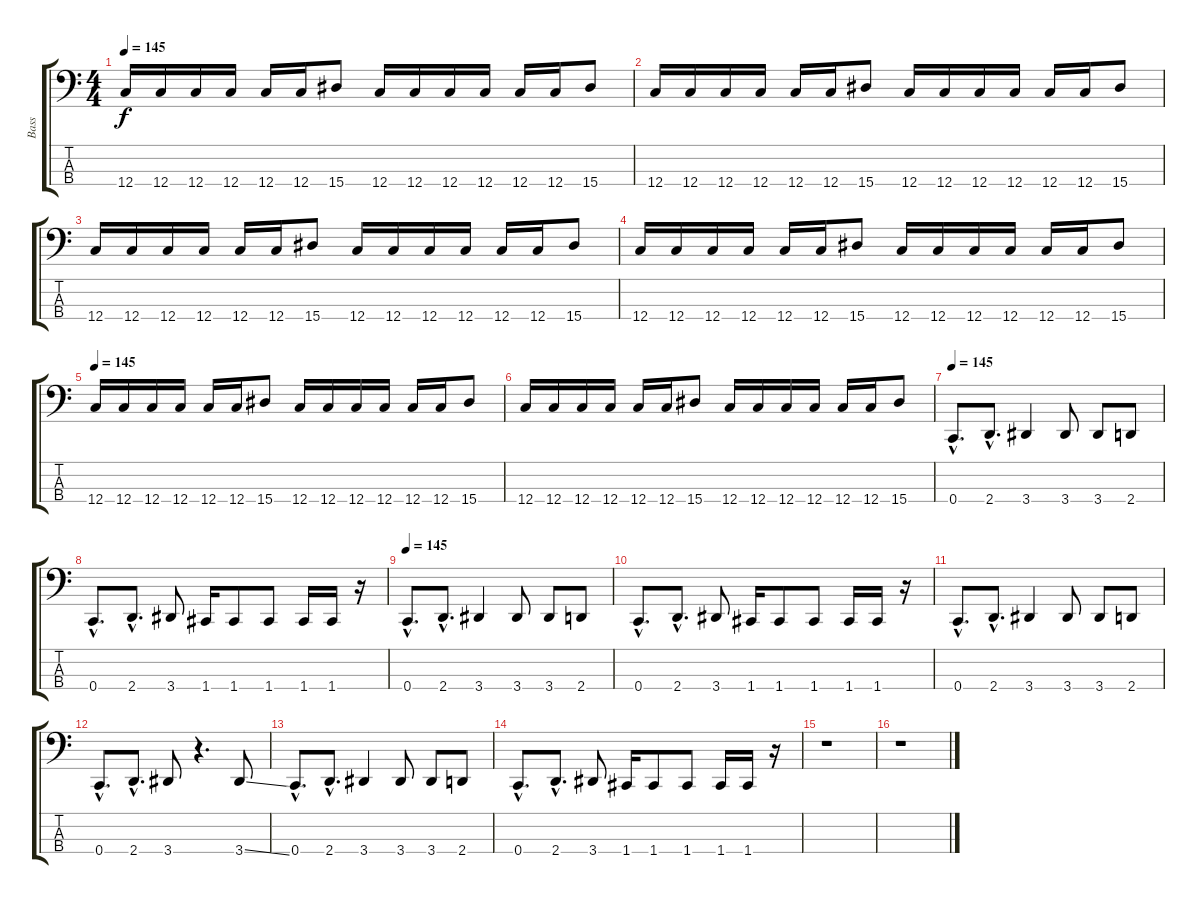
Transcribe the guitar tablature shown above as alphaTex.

\track ("Bass" "Bass") {instrument electricbasspick}
\staff {score tabs}
\tuning (F2 C2 G1 C1) {hide}
\ts (4 4)
\tempo 145
\clef f4
\ks c
12.4.16{dy f} 12.4.16 12.4.16 12.4.16 12.4.16 12.4.16 15.4.8 12.4.16 12.4.16 12.4.16 12.4.16 12.4.16 12.4.16 15.4.8 |
12.4.16 12.4.16 12.4.16 12.4.16 12.4.16 12.4.16 15.4.8 12.4.16 12.4.16 12.4.16 12.4.16 12.4.16 12.4.16 15.4.8 |
12.4.16 12.4.16 12.4.16 12.4.16 12.4.16 12.4.16 15.4.8 12.4.16 12.4.16 12.4.16 12.4.16 12.4.16 12.4.16 15.4.8 |
12.4.16 12.4.16 12.4.16 12.4.16 12.4.16 12.4.16 15.4.8 12.4.16 12.4.16 12.4.16 12.4.16 12.4.16 12.4.16 15.4.8 |
\tempo 145
12.4.16 12.4.16 12.4.16 12.4.16 12.4.16 12.4.16 15.4.8 12.4.16 12.4.16 12.4.16 12.4.16 12.4.16 12.4.16 15.4.8 |
12.4.16 12.4.16 12.4.16 12.4.16 12.4.16 12.4.16 15.4.8 12.4.16 12.4.16 12.4.16 12.4.16 12.4.16 12.4.16 15.4.8 |
\tempo 145
0.4{hac}.8{d} 2.4{hac}.8{d} 3.4.4 3.4.8 3.4.8 2.4.8 |
0.4{hac}.8{d} 2.4{hac}.8{d} 3.4.8 1.4.16 1.4.8 1.4.8 1.4.16 1.4.16 r.16 |
\tempo 145
0.4{hac}.8{d} 2.4{hac}.8{d} 3.4.4 3.4.8 3.4.8 2.4.8 |
0.4{hac}.8{d} 2.4{hac}.8{d} 3.4.8 1.4.16 1.4.8 1.4.8 1.4.16 1.4.16 r.16 |
0.4{hac}.8{d} 2.4{hac}.8{d} 3.4.4 3.4.8 3.4.8 2.4.8 |
0.4{hac}.8{d} 2.4{hac}.8{d} 3.4.8 r.4{d} 3.4{ss}.8 |
0.4{hac}.8{d} 2.4{hac}.8{d} 3.4.4 3.4.8 3.4.8 2.4.8 |
0.4{hac}.8{d} 2.4{hac}.8{d} 3.4.8 1.4.16 1.4.8 1.4.8 1.4.16 1.4.16 r.16 |
r.1 |
r.1
